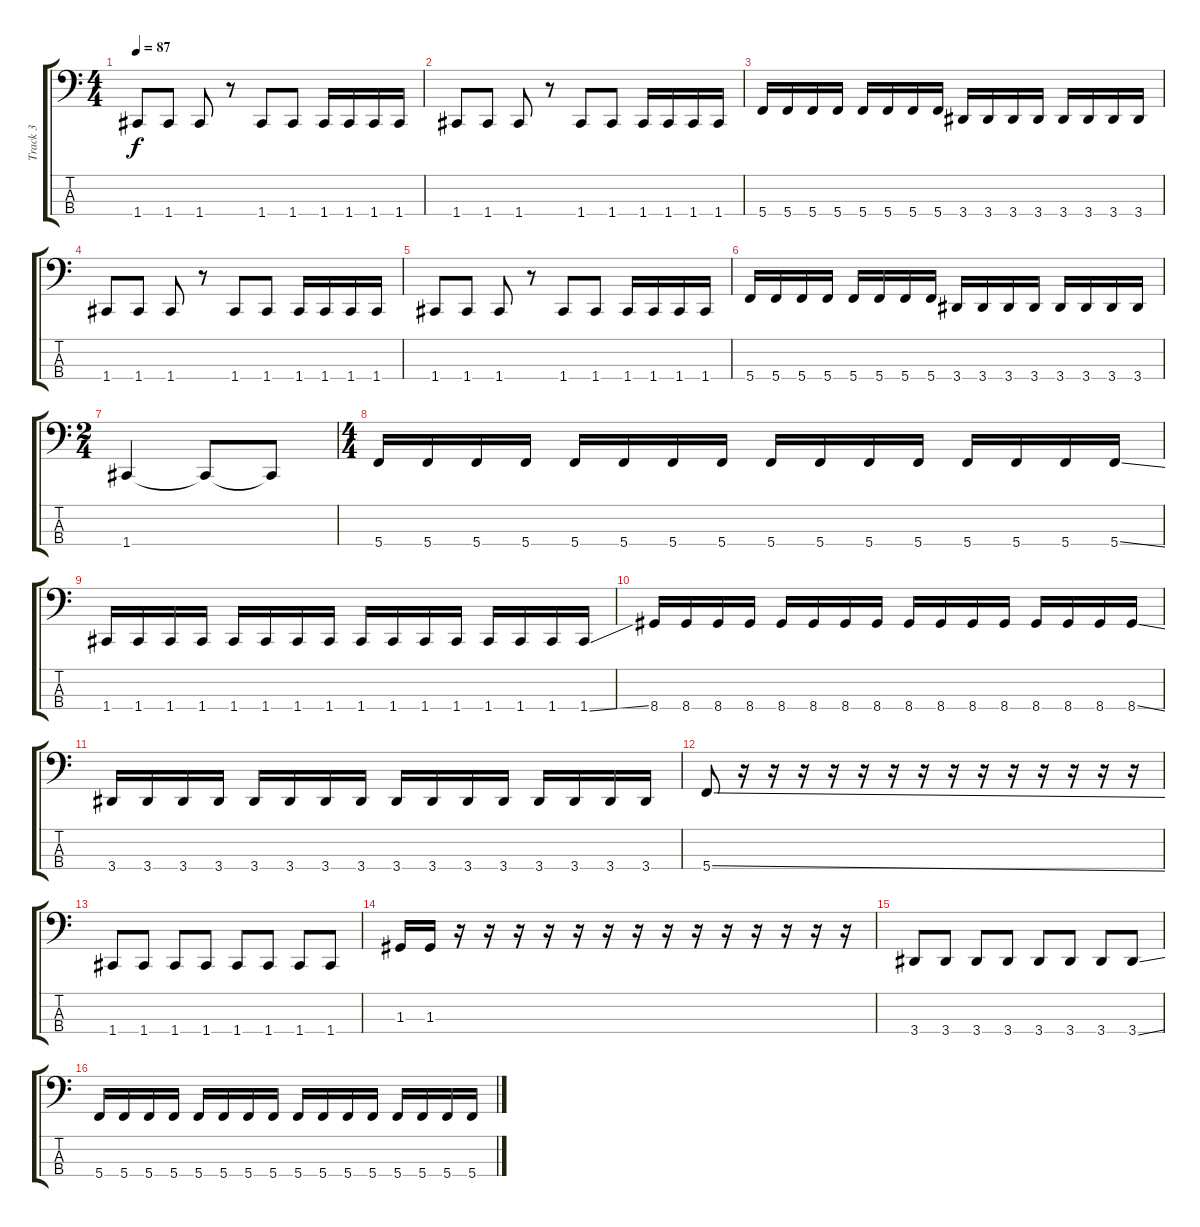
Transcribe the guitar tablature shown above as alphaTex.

\track ("Track 3" "Track 3") {instrument electricbasspick}
\staff {score tabs}
\tuning (F2 C2 G1 C1) {hide}
\ts (4 4)
\tempo 87
\clef f4
\ks c
1.4.8{dy f} 1.4.8 1.4.8 r.8 1.4.8 1.4.8 1.4.16 1.4.16 1.4.16 1.4.16 |
1.4.8 1.4.8 1.4.8 r.8 1.4.8 1.4.8 1.4.16 1.4.16 1.4.16 1.4.16 |
5.4.16 5.4.16 5.4.16 5.4.16 5.4.16 5.4.16 5.4.16 5.4.16 3.4.16 3.4.16 3.4.16 3.4.16 3.4.16 3.4.16 3.4.16 3.4.16 |
1.4.8 1.4.8 1.4.8 r.8 1.4.8 1.4.8 1.4.16 1.4.16 1.4.16 1.4.16 |
1.4.8 1.4.8 1.4.8 r.8 1.4.8 1.4.8 1.4.16 1.4.16 1.4.16 1.4.16 |
5.4.16 5.4.16 5.4.16 5.4.16 5.4.16 5.4.16 5.4.16 5.4.16 3.4.16 3.4.16 3.4.16 3.4.16 3.4.16 3.4.16 3.4.16 3.4.16 |
\ts (2 4)
1.4.4 1.4{t}.8 1.4{t}.8 |
\ts (4 4)
5.4.16 5.4.16 5.4.16 5.4.16 5.4.16 5.4.16 5.4.16 5.4.16 5.4.16 5.4.16 5.4.16 5.4.16 5.4.16 5.4.16 5.4.16 5.4{ss}.16 |
1.4.16 1.4.16 1.4.16 1.4.16 1.4.16 1.4.16 1.4.16 1.4.16 1.4.16 1.4.16 1.4.16 1.4.16 1.4.16 1.4.16 1.4.16 1.4{ss}.16 |
8.4.16 8.4.16 8.4.16 8.4.16 8.4.16 8.4.16 8.4.16 8.4.16 8.4.16 8.4.16 8.4.16 8.4.16 8.4.16 8.4.16 8.4.16 8.4{ss}.16 |
3.4.16 3.4.16 3.4.16 3.4.16 3.4.16 3.4.16 3.4.16 3.4.16 3.4.16 3.4.16 3.4.16 3.4.16 3.4.16 3.4.16 3.4.16 3.4.16 |
5.4{ss}.8 r.16 r.16 r.16 r.16 r.16 r.16 r.16 r.16 r.16 r.16 r.16 r.16 r.16 r.16 |
1.4.8{volume 15} 1.4.8 1.4.8 1.4.8 1.4.8 1.4.8 1.4.8 1.4.8 |
1.3.16 1.3.16 r.16 r.16 r.16 r.16 r.16 r.16 r.16 r.16 r.16 r.16 r.16 r.16 r.16 r.16 |
3.4.8{volume 15} 3.4.8 3.4.8 3.4.8 3.4.8 3.4.8 3.4.8 3.4{ss}.8 |
5.4.16 5.4.16 5.4.16 5.4.16 5.4.16 5.4.16 5.4.16 5.4.16 5.4.16 5.4.16 5.4.16 5.4.16 5.4.16 5.4.16 5.4.16 5.4{ss}.16
